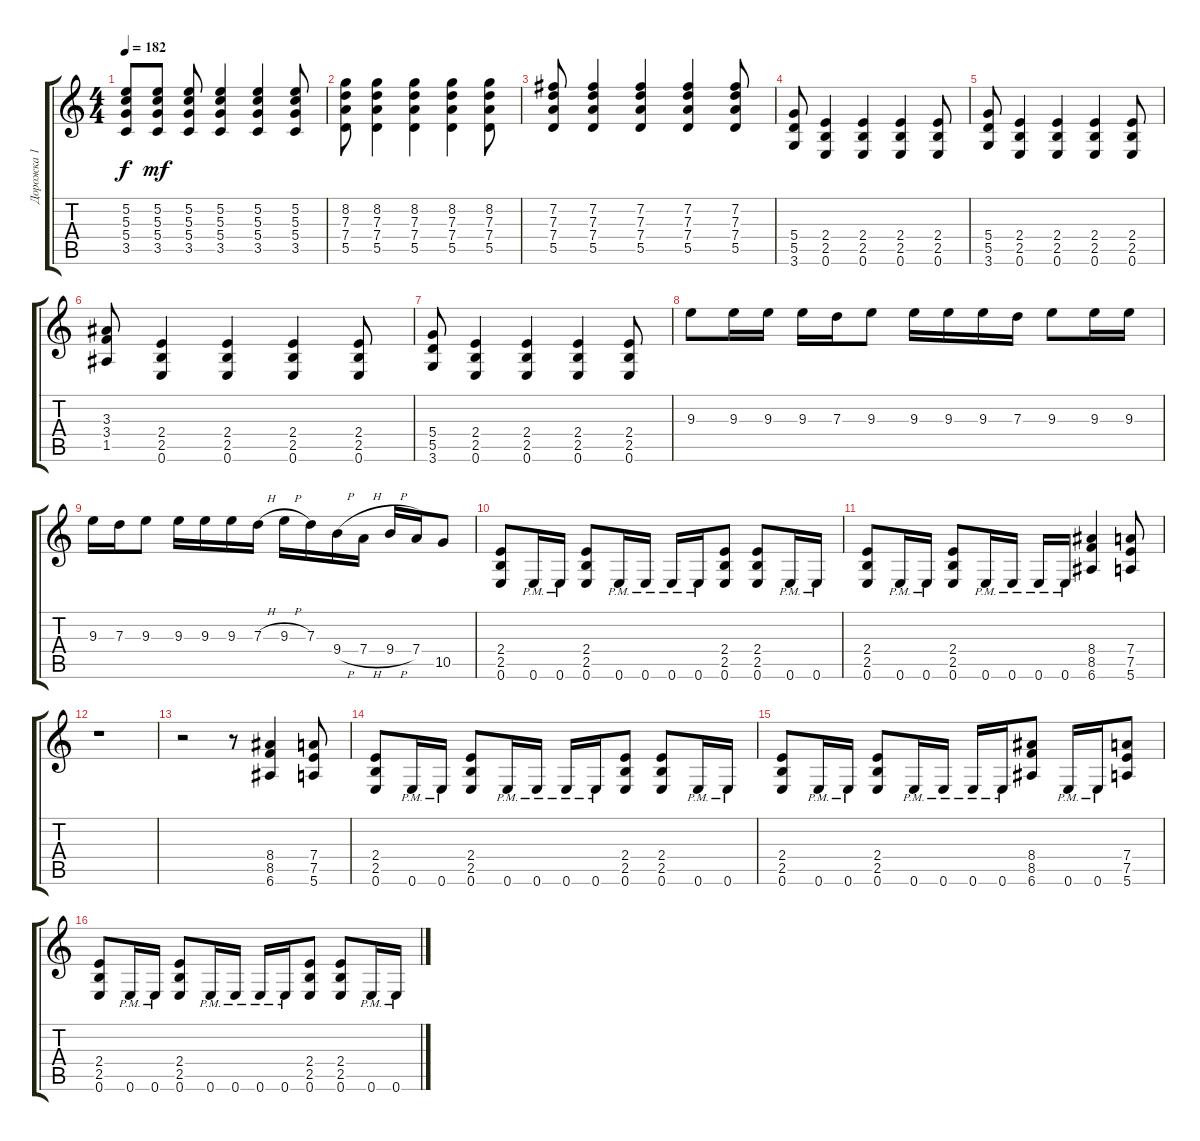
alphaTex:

\track ("Дорожка 1" "Дорожка 1") {instrument overdrivenguitar}
\staff {score tabs}
\tuning (E4 B3 G3 D3 A2 E2) {hide}
\ts (4 4)
\tempo 182
\clef g2
\ks c
(5.2{t} 5.3{t} 5.4{t} 3.5{t}).8{dy f} (5.2 5.3 5.4 3.5).8{dy mf} (5.2 5.3 5.4 3.5).8 (5.2 5.3 5.4 3.5).4 (5.2 5.3 5.4 3.5).4 (5.2 5.3 5.4 3.5).8 |
(8.2 7.3 7.4 5.5).8 (8.2 7.3 7.4 5.5).4 (8.2 7.3 7.4 5.5).4 (8.2 7.3 7.4 5.5).4 (8.2 7.3 7.4 5.5).8 |
(7.2 7.3 7.4 5.5).8 (7.2 7.3 7.4 5.5).4 (7.2 7.3 7.4 5.5).4 (7.2 7.3 7.4 5.5).4 (7.2 7.3 7.4 5.5).8 |
(5.4 5.5 3.6).8{instrument overdrivenguitar} (2.4 2.5 0.6).4 (2.4 2.5 0.6).4 (2.4 2.5 0.6).4 (2.4 2.5 0.6).8 |
(5.4 5.5 3.6).8 (2.4 2.5 0.6).4 (2.4 2.5 0.6).4 (2.4 2.5 0.6).4 (2.4 2.5 0.6).8 |
(3.3 3.4 1.5).8 (2.4 2.5 0.6).4 (2.4 2.5 0.6).4 (2.4 2.5 0.6).4 (2.4 2.5 0.6).8 |
(5.4 5.5 3.6).8 (2.4 2.5 0.6).4 (2.4 2.5 0.6).4 (2.4 2.5 0.6).4 (2.4 2.5 0.6).8 |
9.3.8 9.3.16 9.3.16 9.3.16 7.3.16 9.3.8 9.3.16 9.3.16 9.3.16 7.3.16 9.3.8 9.3.16 9.3.16 |
9.3.16 7.3.16 9.3.8 9.3.16 9.3.16 9.3.16 7.3{h}.16 9.3{h}.16 7.3.16 9.4{h}.16 7.4{h}.16 9.4{h}.16 7.4.16 10.5.8 |
(2.4 2.5 0.6).8 0.6{pm}.16 0.6{pm}.16 (2.4 2.5 0.6).8 0.6{pm}.16 0.6{pm}.16 0.6{pm}.16 0.6{pm}.16 (2.4 2.5 0.6).8 (2.4 2.5 0.6).8 0.6{pm}.16 0.6{pm}.16 |
(2.4 2.5 0.6).8 0.6{pm}.16 0.6{pm}.16 (2.4 2.5 0.6).8 0.6{pm}.16 0.6{pm}.16 0.6{pm}.16 0.6{pm}.16 (8.4 8.5 6.6).4 (7.4 7.5 5.6).8 |
r.1 |
r.2 r.8 (8.4 8.5 6.6).4 (7.4 7.5 5.6).8 |
(2.4 2.5 0.6).8 0.6{pm}.16 0.6{pm}.16 (2.4 2.5 0.6).8 0.6{pm}.16 0.6{pm}.16 0.6{pm}.16 0.6{pm}.16 (2.4 2.5 0.6).8 (2.4 2.5 0.6).8 0.6{pm}.16 0.6{pm}.16 |
(2.4 2.5 0.6).8 0.6{pm}.16 0.6{pm}.16 (2.4 2.5 0.6).8 0.6{pm}.16 0.6{pm}.16 0.6{pm}.16 0.6{pm}.16 (8.4 8.5 6.6).8 0.6{pm}.16 0.6{pm}.16 (7.4 7.5 5.6).8 |
(2.4 2.5 0.6).8 0.6{pm}.16 0.6{pm}.16 (2.4 2.5 0.6).8 0.6{pm}.16 0.6{pm}.16 0.6{pm}.16 0.6{pm}.16 (2.4 2.5 0.6).8 (2.4 2.5 0.6).8 0.6{pm}.16 0.6{pm}.16
